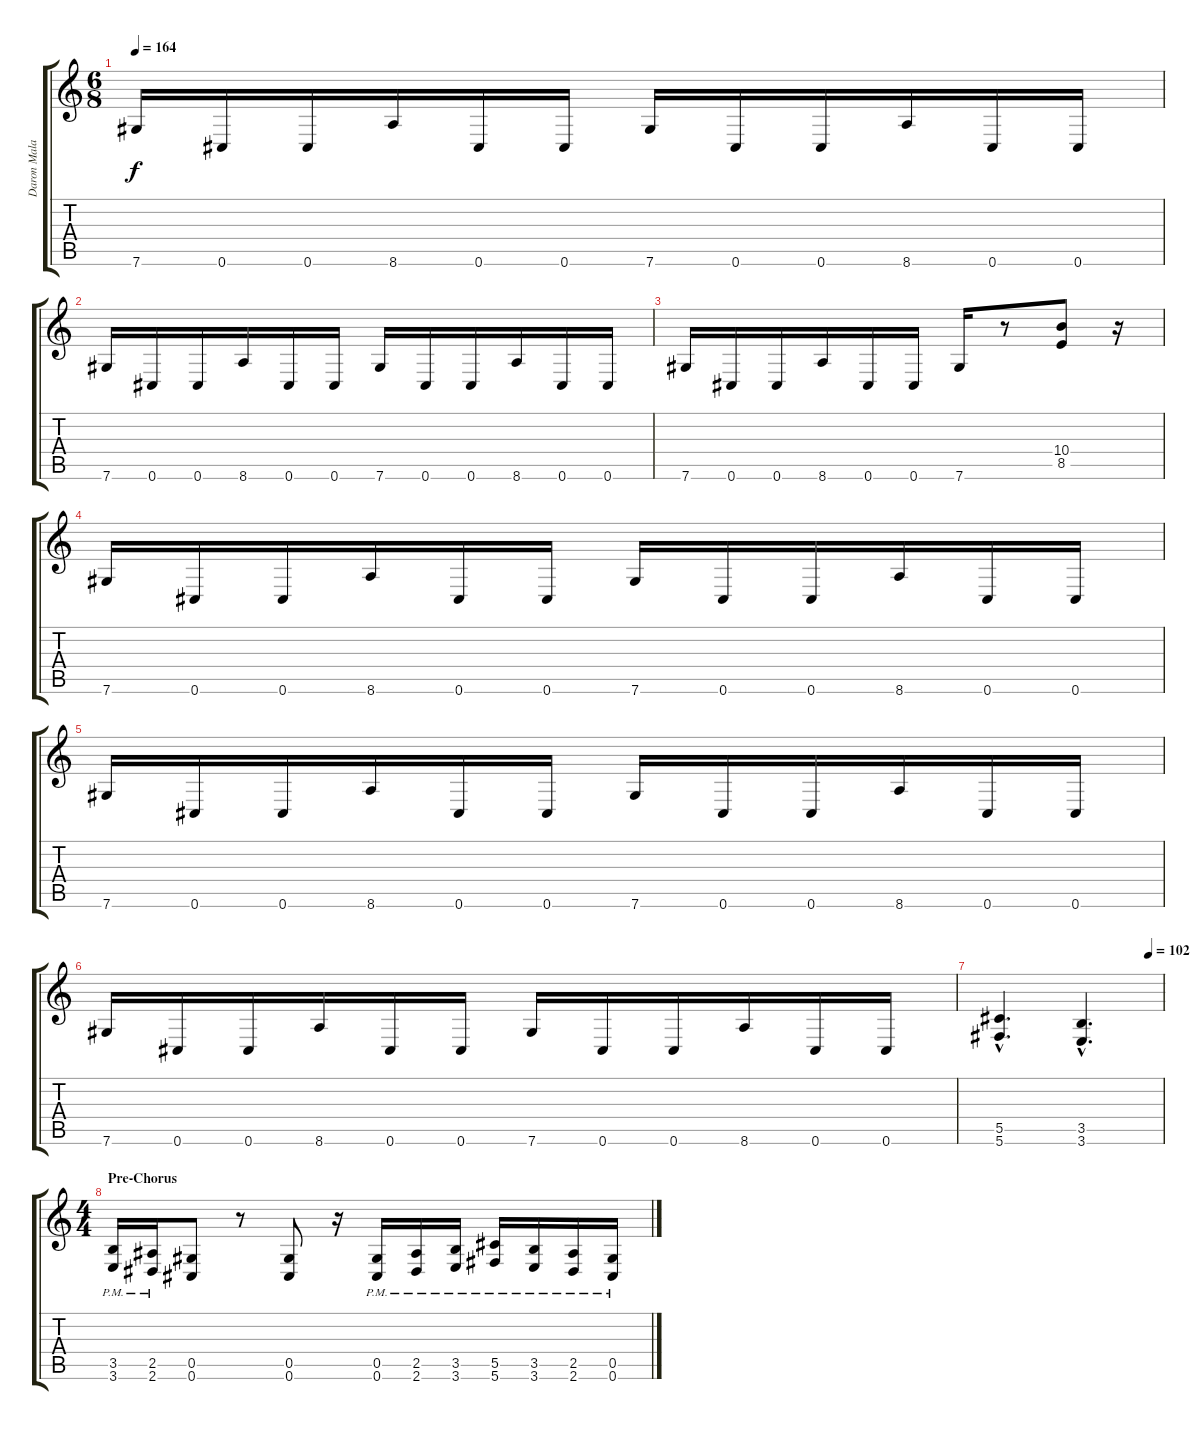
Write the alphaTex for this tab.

\track ("Daron Malakian (Guitar)" "Daron Mala") {instrument overdrivenguitar}
\staff {score tabs}
\tuning (Eb4 Bb3 Gb3 Db3 Ab2 Db2) {hide}
\ts (6 8)
\tempo 164
\clef g2
\ks c
7.6.16{dy f} 0.6.16 0.6.16 8.6.16 0.6.16 0.6.16 7.6.16 0.6.16 0.6.16 8.6.16 0.6.16 0.6.16 |
7.6.16 0.6.16 0.6.16 8.6.16 0.6.16 0.6.16 7.6.16 0.6.16 0.6.16 8.6.16 0.6.16 0.6.16 |
7.6.16 0.6.16 0.6.16 8.6.16 0.6.16 0.6.16 7.6.16 r.8 (10.4 8.5).8 r.16 |
7.6.16 0.6.16 0.6.16 8.6.16 0.6.16 0.6.16 7.6.16 0.6.16 0.6.16 8.6.16 0.6.16 0.6.16 |
7.6.16 0.6.16 0.6.16 8.6.16 0.6.16 0.6.16 7.6.16 0.6.16 0.6.16 8.6.16 0.6.16 0.6.16 |
7.6.16 0.6.16 0.6.16 8.6.16 0.6.16 0.6.16 7.6.16 0.6.16 0.6.16 8.6.16 0.6.16 0.6.16 |
\tempo (102 0.9166666666666666)
(5.5{hac} 5.6{hac}).4{d} (3.5{hac} 3.6{hac}).4{d} |
\ts (4 4)
\section ("" "Pre-Chorus")
(3.5{pm} 3.6{pm}).16 (2.5{pm} 2.6{pm}).16 (0.5 0.6).8 r.8 (0.5 0.6).8 r.16 (0.5{pm} 0.6{pm}).16 (2.5{pm} 2.6{pm}).16 (3.5{pm} 3.6{pm}).16 (5.5{pm} 5.6{pm}).16 (3.5{pm} 3.6{pm}).16 (2.5{pm} 2.6{pm}).16 (0.5{pm} 0.6{pm}).16
